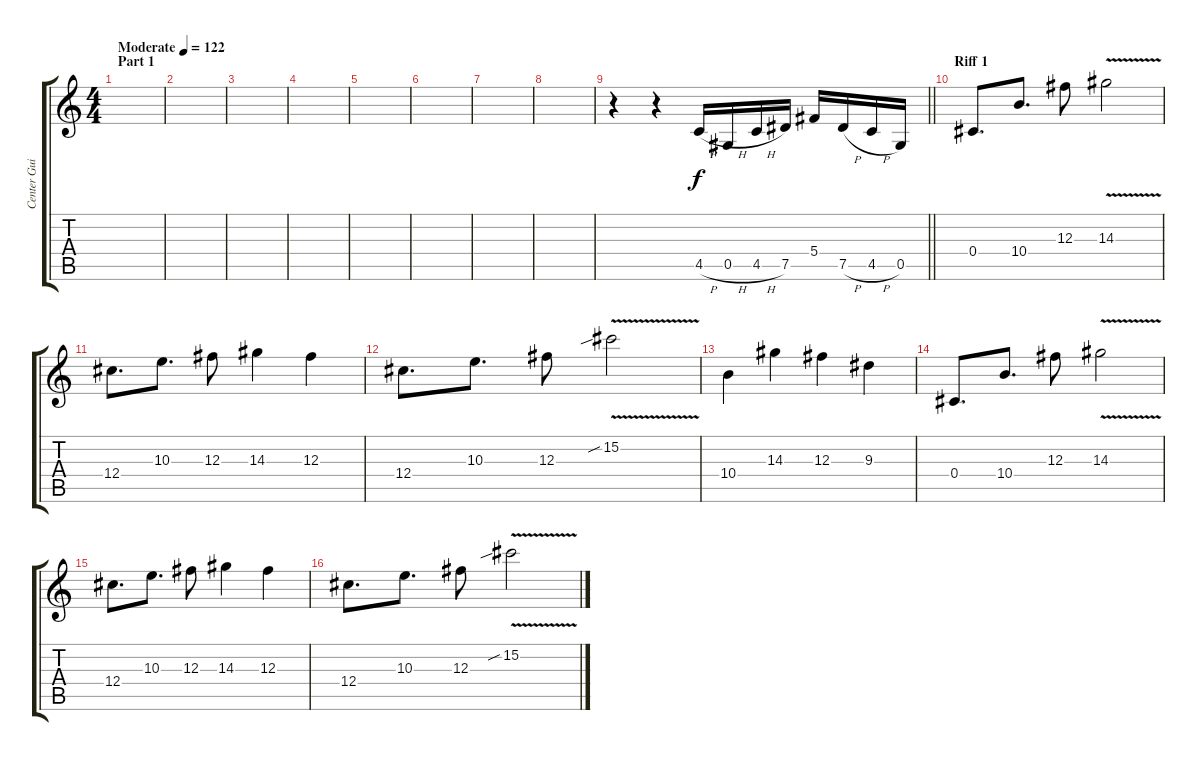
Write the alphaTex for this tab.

\track ("Center Guitar II" "Center Gui") {instrument overdrivenguitar}
\staff {score tabs}
\tuning (Eb4 Bb3 Gb3 Db3 Ab2 Db2) {hide}
\ts (4 4)
\section ("" "Part 1")
\tempo (122 "Moderate")
\clef g2
\ks c
|
|
|
|
|
|
|
|
\barLineRight lightlight
r.4 r.4 4.5{h}.16 0.5{h}.16 4.5{h}.16 7.5.16 5.4.16 7.5{h}.16 4.5{h}.16 0.5.16 |
\section ("" "Riff 1")
0.4.8{d} 10.4.8{d} 12.3.8 14.3{v}.2 |
12.4.8{d} 10.3.8{d} 12.3.8 14.3.4 12.3.4 |
12.4.8{d} 10.3.8{d} 12.3.8 15.2{v sib}.2 |
10.4.4 14.3.4 12.3.4 9.3.4 |
0.4.8{d} 10.4.8{d} 12.3.8 14.3{v}.2 |
12.4.8{d} 10.3.8{d} 12.3.8 14.3.4 12.3.4 |
12.4.8{d} 10.3.8{d} 12.3.8 15.2{v sib}.2
